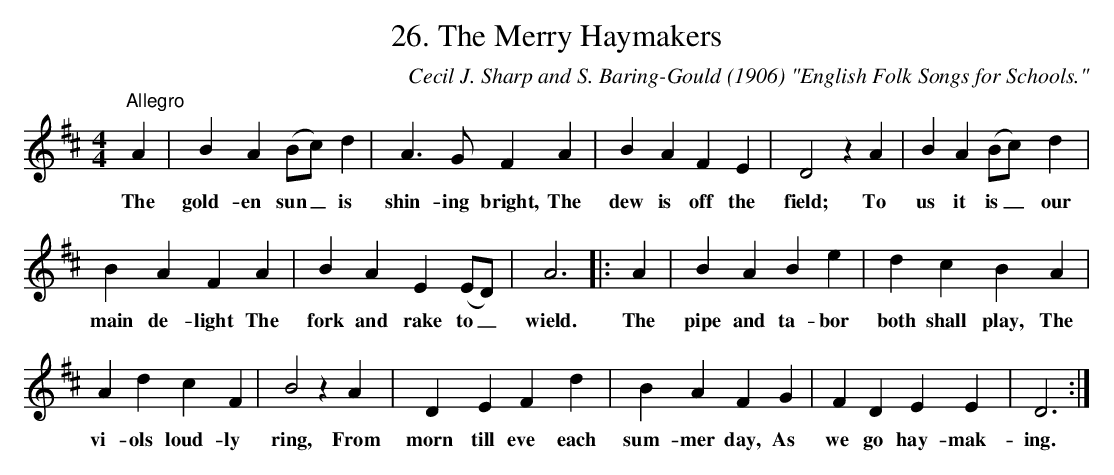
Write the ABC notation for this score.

X:1
T:26. The Merry Haymakers
C:Cecil J. Sharp and S. Baring-Gould (1906) "English Folk Songs for Schools."
L:1/4
M:4/4
K:D
"^Allegro" A | B A (B/c/) d | A3/2 G/ F A | B A F E | D2 z A | B A (B/c/) d |$ B A F A |
w: The|gold- en sun _ is|shin- ing bright, The|dew is off the|field; To|us it is _  our|main  de- light The|
B A E (E/D/) | A3 |: A | B A B e | d c B A |$ A d c F | B2 z A | D E F d | B A F G | F D E E |
w: fork and  rake to _|wield.|The|pipe and ta- bor|both shall  play, The|vi- ols loud- ly|ring, From|morn  till eve  each|sum- mer day, As|we go hay- mak-|
D3 :|
w: ing.|
